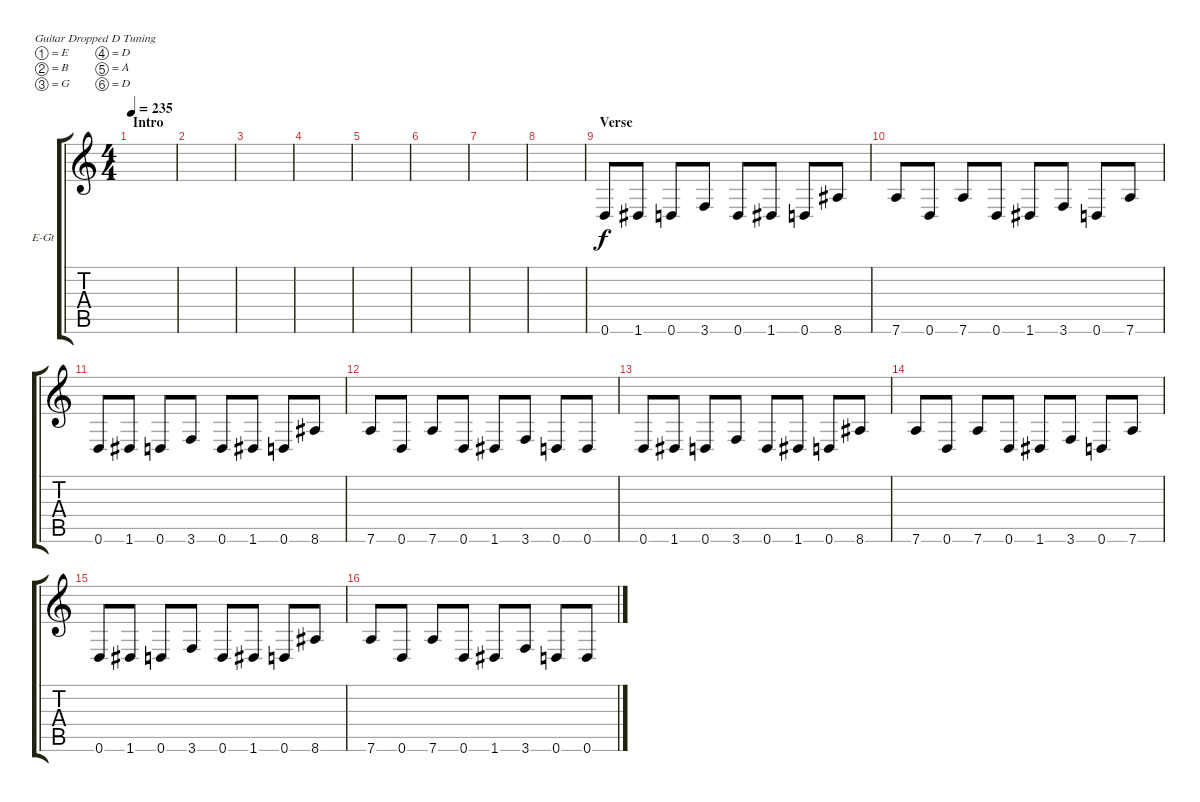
\defaultSystemsLayout 4
\bracketExtendMode groupsimilarinstruments
\firstSystemTrackNameOrientation horizontal
\otherSystemsTrackNameOrientation horizontal
\track ("Guitar 2" "E-Gt") {instrument distortionguitar}
\staff {score tabs}
\tuning (E4 B3 G3 D3 A2 D2)
\ts (4 4)
\section ("" "Intro")
\tempo 235
\clef g2
\ks c
|
|
|
|
|
|
|
|
\section ("" "Verse")
0.6.8 1.6.8 0.6.8 3.6.8 0.6.8 1.6.8 0.6.8 8.6.8 |
7.6.8 0.6.8 7.6.8 0.6.8 1.6.8 3.6.8 0.6.8 7.6.8 |
0.6.8 1.6.8 0.6.8 3.6.8 0.6.8 1.6.8 0.6.8 8.6.8 |
7.6.8 0.6.8 7.6.8 0.6.8 1.6.8 3.6.8 0.6.8 0.6.8 |
0.6.8 1.6.8 0.6.8 3.6.8 0.6.8 1.6.8 0.6.8 8.6.8 |
7.6.8 0.6.8 7.6.8 0.6.8 1.6.8 3.6.8 0.6.8 7.6.8 |
0.6.8 1.6.8 0.6.8 3.6.8 0.6.8 1.6.8 0.6.8 8.6.8 |
7.6.8 0.6.8 7.6.8 0.6.8 1.6.8 3.6.8 0.6.8 0.6.8
